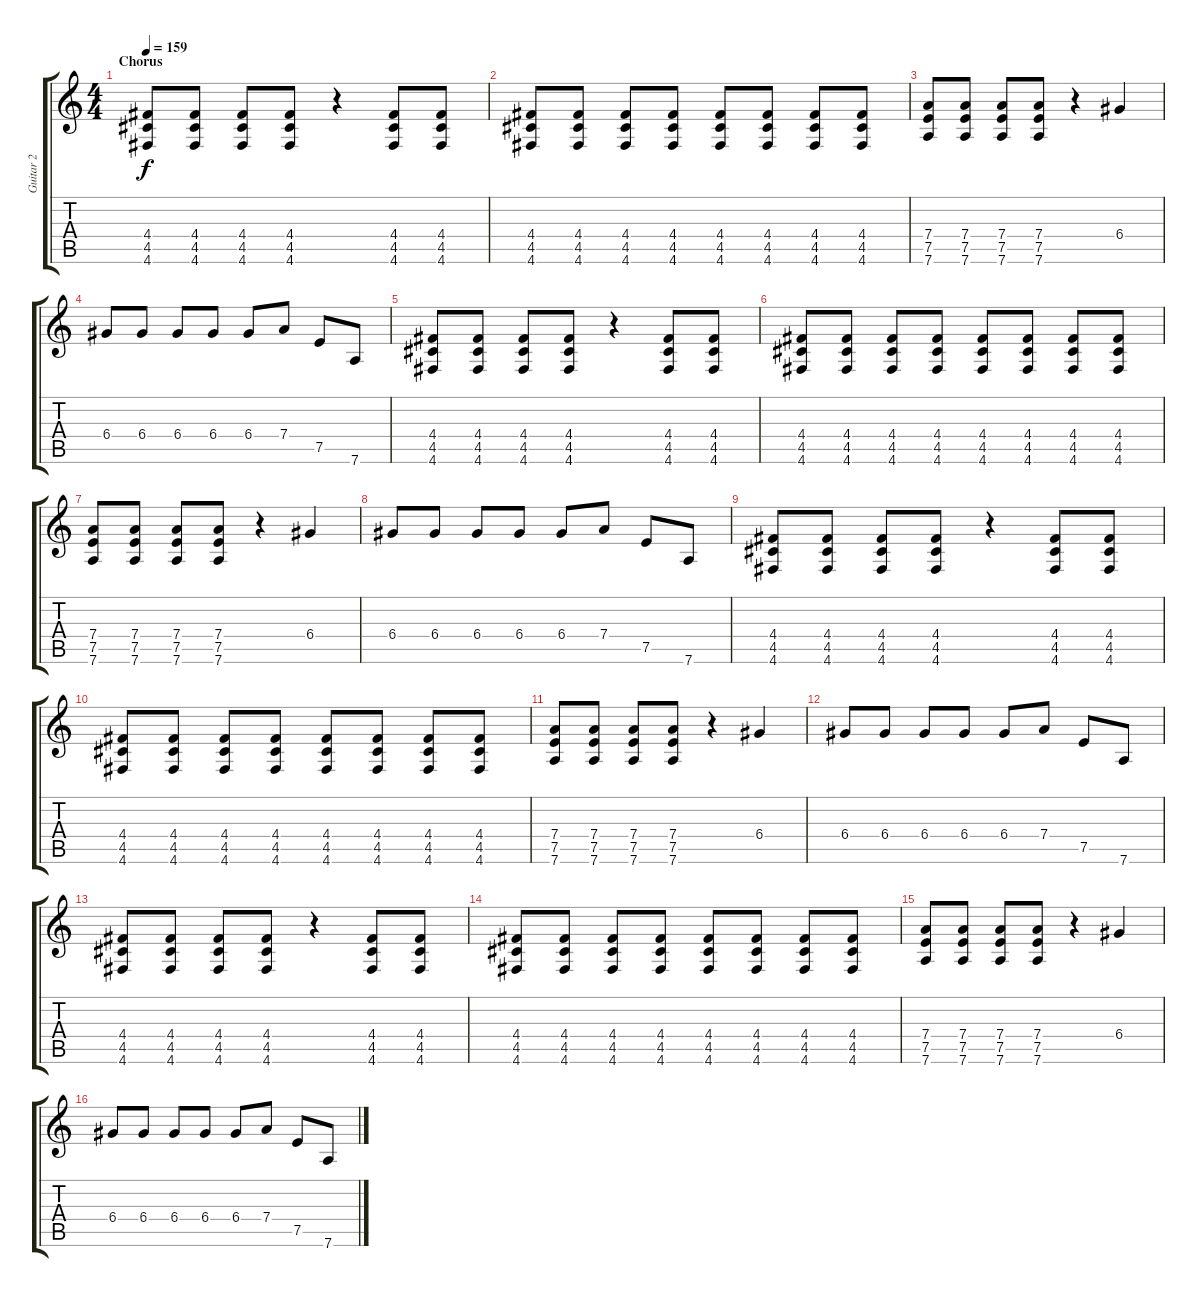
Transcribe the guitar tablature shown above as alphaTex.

\track ("Guitar 2" "Guitar 2") {instrument acousticguitarsteel}
\staff {score tabs}
\tuning (E4 B3 G3 D3 A2 D2) {hide}
\ts (4 4)
\section ("" "Chorus")
\tempo 159
\clef g2
\ks c
(4.4 4.5 4.6).8{dy f volume 10 instrument distortionguitar} (4.4 4.5 4.6).8 (4.4 4.5 4.6).8 (4.4 4.5 4.6).8 r.4 (4.4 4.5 4.6).8 (4.4 4.5 4.6).8 |
(4.4 4.5 4.6).8 (4.4 4.5 4.6).8 (4.4 4.5 4.6).8 (4.4 4.5 4.6).8 (4.4 4.5 4.6).8 (4.4 4.5 4.6).8 (4.4 4.5 4.6).8 (4.4 4.5 4.6).8 |
(7.4 7.5 7.6).8 (7.4 7.5 7.6).8 (7.4 7.5 7.6).8 (7.4 7.5 7.6).8 r.4 6.4.4{volume 13} |
6.4.8 6.4.8 6.4.8 6.4.8 6.4.8 7.4.8 7.5.8 7.6.8 |
(4.4 4.5 4.6).8{volume 10} (4.4 4.5 4.6).8 (4.4 4.5 4.6).8 (4.4 4.5 4.6).8 r.4 (4.4 4.5 4.6).8 (4.4 4.5 4.6).8 |
(4.4 4.5 4.6).8 (4.4 4.5 4.6).8 (4.4 4.5 4.6).8 (4.4 4.5 4.6).8 (4.4 4.5 4.6).8 (4.4 4.5 4.6).8 (4.4 4.5 4.6).8 (4.4 4.5 4.6).8 |
(7.4 7.5 7.6).8 (7.4 7.5 7.6).8 (7.4 7.5 7.6).8 (7.4 7.5 7.6).8 r.4 6.4.4{volume 13} |
6.4.8 6.4.8 6.4.8 6.4.8 6.4.8 7.4.8 7.5.8 7.6.8 |
(4.4 4.5 4.6).8{volume 10} (4.4 4.5 4.6).8 (4.4 4.5 4.6).8 (4.4 4.5 4.6).8 r.4 (4.4 4.5 4.6).8 (4.4 4.5 4.6).8 |
(4.4 4.5 4.6).8 (4.4 4.5 4.6).8 (4.4 4.5 4.6).8 (4.4 4.5 4.6).8 (4.4 4.5 4.6).8 (4.4 4.5 4.6).8 (4.4 4.5 4.6).8 (4.4 4.5 4.6).8 |
(7.4 7.5 7.6).8 (7.4 7.5 7.6).8 (7.4 7.5 7.6).8 (7.4 7.5 7.6).8 r.4 6.4.4{volume 13} |
6.4.8 6.4.8 6.4.8 6.4.8 6.4.8 7.4.8 7.5.8 7.6.8 |
(4.4 4.5 4.6).8{volume 10} (4.4 4.5 4.6).8 (4.4 4.5 4.6).8 (4.4 4.5 4.6).8 r.4 (4.4 4.5 4.6).8 (4.4 4.5 4.6).8 |
(4.4 4.5 4.6).8 (4.4 4.5 4.6).8 (4.4 4.5 4.6).8 (4.4 4.5 4.6).8 (4.4 4.5 4.6).8 (4.4 4.5 4.6).8 (4.4 4.5 4.6).8 (4.4 4.5 4.6).8 |
(7.4 7.5 7.6).8 (7.4 7.5 7.6).8 (7.4 7.5 7.6).8 (7.4 7.5 7.6).8 r.4 6.4.4{volume 13} |
6.4.8 6.4.8 6.4.8 6.4.8 6.4.8 7.4.8 7.5.8 7.6.8
